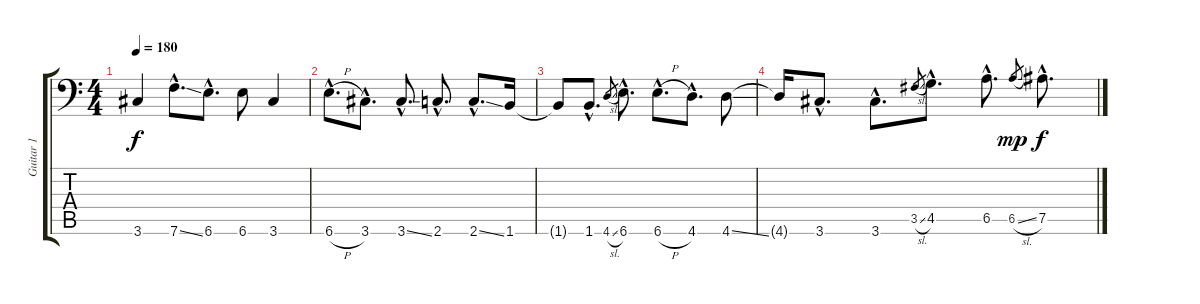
\track ("Guitar 1" "Guitar 1") {instrument distortionguitar}
\staff {score tabs}
\tuning (Bb3 F3 Db3 Ab2 Eb2 Bb1) {hide}
\ts (4 4)
\tempo 180
\clef f4
\ks c
3.6.4{dy f} 7.6{ss hac}.8{d} 6.6{hac}.8{d} 6.6.8 3.6.4 |
6.6{h hac}.8{d} 3.6{hac}.8{d} 3.6{ss hac}.8{d} 2.6{hac}.8{d} 2.6{ss hac}.8{d} 1.6.16 |
1.6{t}.8 1.6{hac}.8{d} 4.6{sl}.8{gr} 6.6{hac}.8{d} 6.6{h hac}.8{d} 4.6{hac}.8{d} 4.6{ss}.8 |
4.6{t}.16 3.6{hac}.8{d} 3.6{hac}.8{d} 3.5{sl}.8{gr} 4.5{hac}.8{d} 6.5{hac}.8{d} 6.5{sl}.8{gr dy mp} 7.5{hac}.8{d dy f}
